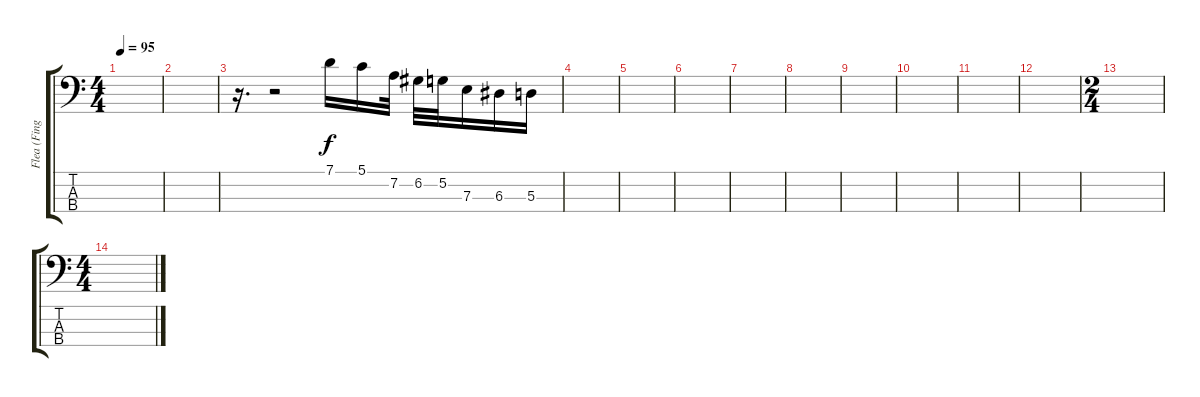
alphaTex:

\track ("Flea (Finger Bass)" "Flea (Fing") {instrument electricbassfinger}
\staff {score tabs}
\tuning (G2 D2 A1 E1) {hide}
\ts (4 4)
\tempo 95
\clef f4
\ks c
|
|
r.16{d} r.2 7.1.16{dy f} 5.1.16 7.2.32 6.2.32 5.2.32 7.3.16 6.3.16 5.3.16 |
|
|
|
|
|
|
|
|
|
\ts (2 4)
|
\ts (4 4)
